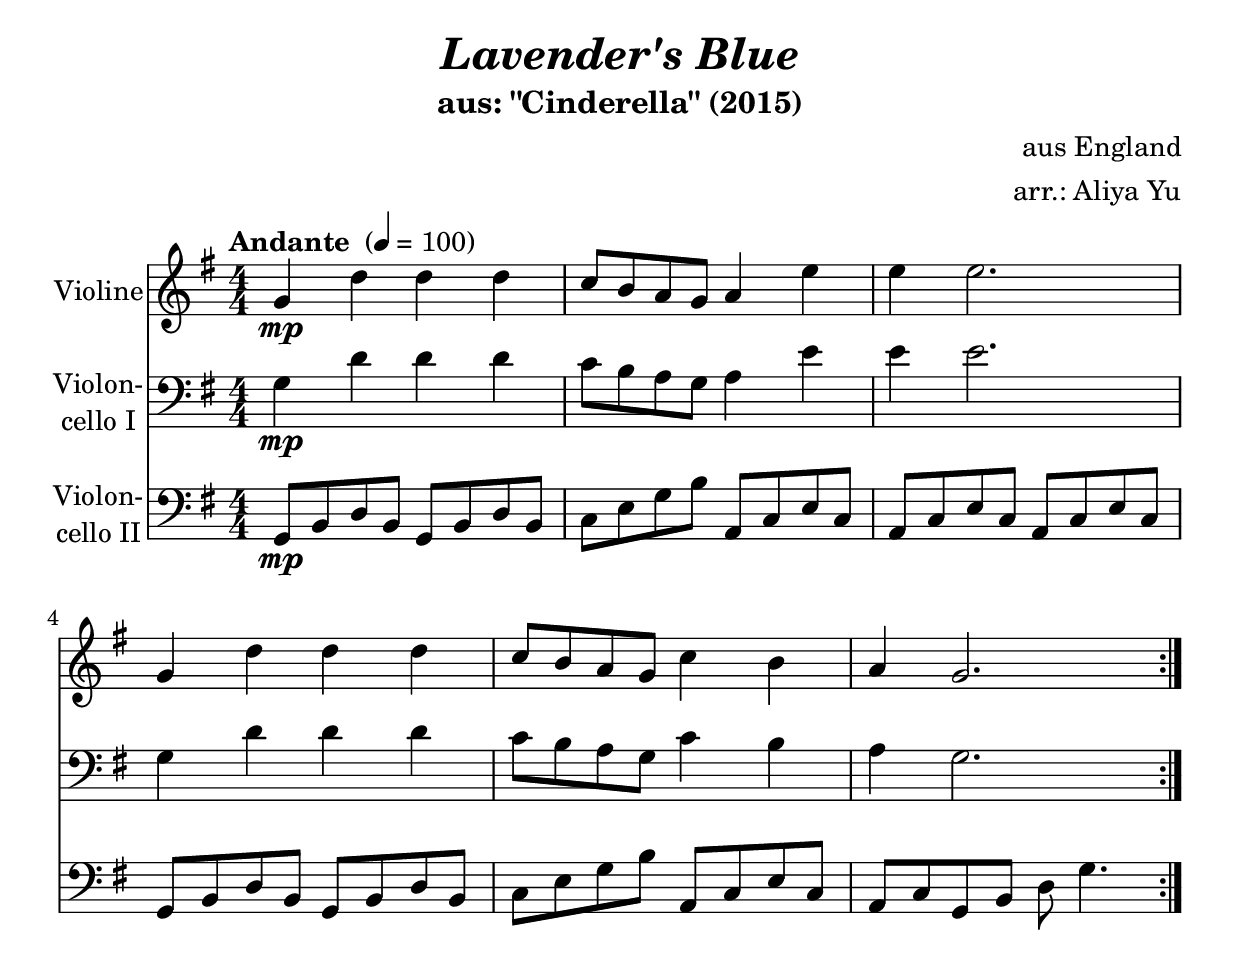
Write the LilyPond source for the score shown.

\version "2.14.2"
\include "deutsch.ly"

#(set-global-staff-size 24)

\header {
  title     = \markup \bold \italic "Lavender's Blue"
  subtitle  = "aus: \"Cinderella\" (2015)"
  composer  = "aus England"
  arranger  = "arr.: Aliya Yu"
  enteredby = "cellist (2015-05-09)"
%  piece     = "()"
}

voiceconsts = {
  \key d \major
  \time 4/4
  \clef "bass"
  \tempo "Andante " 4=100
  \numericTimeSignature
  \compressFullBarRests
  %\set tupletSpannerDuration = #(ly:make-moment 1 4)
}

mist = "string ensemble 1"
miba = "drawbar organ"

va = \relative c'' {
  \voiceconsts
  \clef "treble"
  \repeat volta 2 {
    d4\mp a' a a
    g8 fis e d e4 h'
    h h2.
    d,4 a' a a

    g8 fis e d g4 fis
    e d2.
  }
}

vb = \relative c' {
  \voiceconsts
  
  \repeat volta 2 {
    d4\mp a' a a
    g8 fis e d e4 h'
    h h2.
    d,4 a' a a

    g8 fis e d g4 fis
    e d2.
  }
}

vc = \relative c {
  \voiceconsts
  
  \repeat volta 2 {
    d8\mp fis a fis d fis a fis
    g h d fis e, g h g
    e g h g e g h g
    d fis a fis d fis a fis

    g h d fis e, g h g
    e g d fis a d4.
  }
}


music = <<
      \new Staff {
        \set Staff.midiInstrument = \mist
        \set Staff.instrumentName = \markup \center-column { "Violine"}
        \transpose d g, { \va }
      }

      \new Staff {
        \set Staff.midiInstrument = \miba
        \set Staff.instrumentName = \markup \center-column { "Violon-" "cello I"}
        \transpose d g, { \vb }
      }

      \new Staff {
        \set Staff.midiInstrument = \miba
        \set Staff.instrumentName = \markup \center-column { "Violon-" "cello II"}
        \transpose d g, { \vc }
      }
>>

\book {
  \score {
   \music
    \layout {}
  }

  \score {
    \unfoldRepeats \music

    \midi {
      \context {
        \Score
      }
    }
  }
}
